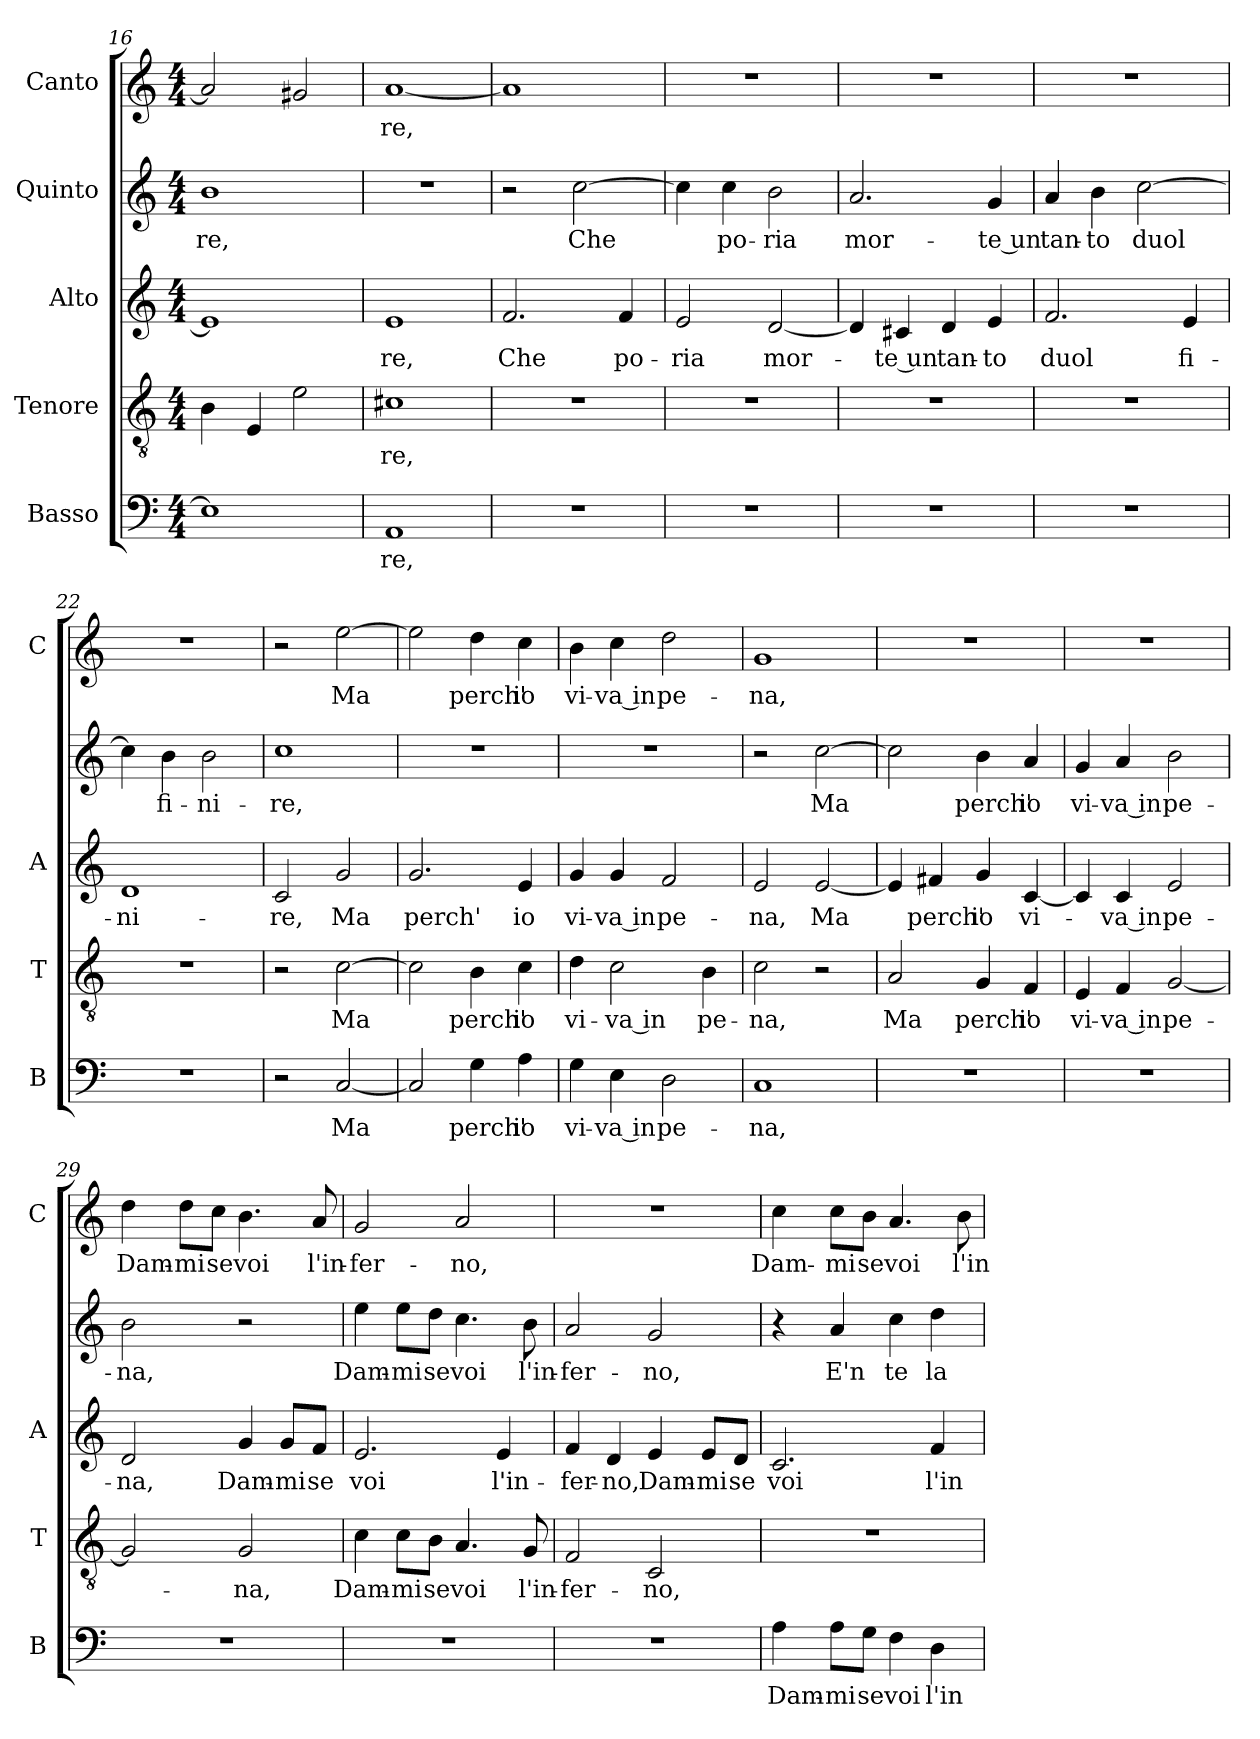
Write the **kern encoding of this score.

**kern	**text	**kern	**text	**kern	**text	**kern	**text	**kern	**text
*part5	*part5	*part4	*part4	*part3	*part3	*part2	*part2	*part1	*part1
*staff5	*staff5	*staff4	*staff4	*staff3	*staff3	*staff2	*staff2	*staff1	*staff1
*I"Basso	*	*I"Tenore	*	*I"Alto	*	*I"Quinto	*	*I"Canto	*
*I'B	*	*I'T	*	*I'A	*	*	*	*I'C	*
*clefF4	*	*clefGv2	*	*clefG2	*	*clefG2	*	*clefG2	*
*k[]	*	*k[]	*	*k[]	*	*k[]	*	*k[]	*
*C:	*	*C:	*	*C:	*	*C:	*	*C:	*
*M4/4	*	*M4/4	*	*M4/4	*	*M4/4	*	*M4/4	*
=16	=16	=16	=16	=16	=16	=16	=16	=16	=16
!	!	!	!	!	!	!	!LO:LY:b	!	!
1E]	.	4B\	.	1e]	.	1b	-re,	2a/]	.
.	.	4E/	.	.	.	.	.	.	.
.	.	2e\	.	.	.	.	.	2g#X/	.
=17	=17	=17	=17	=17	=17	=17	=17	=17	=17
!	!LO:LY:b	!	!LO:LY:b	!	!LO:LY:b	!	!	!	!LO:LY:b
1AA	-re,	1c#X	-re,	1e	-re,	1r	.	[1a	-re,
=18	=18	=18	=18	=18	=18	=18	=18	=18	=18
!	!	!	!	!	!LO:LY:b	!	!	!	!
1r	.	1r	.	2.f/	Che	2r	.	1a]	.
!	!	!	!	!	!	!	!LO:LY:b	!	!
.	.	.	.	.	.	[2cc\	Che	.	.
!	!	!	!	!	!LO:LY:b	!	!	!	!
.	.	.	.	4f/	po-	.	.	.	.
=19	=19	=19	=19	=19	=19	=19	=19	=19	=19
!	!	!	!	!	!LO:LY:b	!	!	!	!
1r	.	1r	.	2e/	-ria	4cc\]	.	1r	.
!	!	!	!	!	!	!	!LO:LY:b	!	!
.	.	.	.	.	.	4cc\	po-	.	.
!	!	!	!	!	!LO:LY:b	!	!LO:LY:b	!	!
.	.	.	.	[2d/	mor-	2b\	-ria	.	.
=20	=20	=20	=20	=20	=20	=20	=20	=20	=20
!	!	!	!	!	!	!	!LO:LY:b	!	!
1r	.	1r	.	4d/]	.	2.a/	mor-	1r	.
!	!	!	!	!	!LO:LY:b	!	!	!	!
.	.	.	.	4c#X/	-te un	.	.	.	.
!	!	!	!	!	!LO:LY:b	!	!	!	!
.	.	.	.	4d/	tan-	.	.	.	.
!	!	!	!	!	!LO:LY:b	!	!LO:LY:b	!	!
.	.	.	.	4e/	-to	4g/	-te un	.	.
!!LO:LB:g=z
=21	=21	=21	=21	=21	=21	=21	=21	=21	=21
!	!	!	!	!	!LO:LY:b	!	!LO:LY:b	!	!
1r	.	1r	.	2.f/	duol	4a/	tan-	1r	.
!	!	!	!	!	!	!	!LO:LY:b	!	!
.	.	.	.	.	.	4b\	-to	.	.
!	!	!	!	!	!	!	!LO:LY:b	!	!
.	.	.	.	.	.	[2cc\	duol	.	.
!	!	!	!	!	!LO:LY:b	!	!	!	!
.	.	.	.	4e/	fi-	.	.	.	.
=22	=22	=22	=22	=22	=22	=22	=22	=22	=22
!	!	!	!	!	!LO:LY:b	!	!	!	!
1r	.	1r	.	1d	-ni-	4cc\]	.	1r	.
!	!	!	!	!	!	!	!LO:LY:b	!	!
.	.	.	.	.	.	4b\	fi-	.	.
!	!	!	!	!	!	!	!LO:LY:b	!	!
.	.	.	.	.	.	2b\	-ni-	.	.
=23	=23	=23	=23	=23	=23	=23	=23	=23	=23
!	!	!	!	!	!LO:LY:b	!	!LO:LY:b	!	!
2r	.	2r	.	2c/	-re,	1cc	-re,	2r	.
!	!LO:LY:b	!	!LO:LY:b	!	!LO:LY:b	!	!	!	!LO:LY:b
[2C/	Ma	[2c\	Ma	2g/	Ma	.	.	[2ee\	Ma
=24	=24	=24	=24	=24	=24	=24	=24	=24	=24
!	!	!	!	!	!LO:LY:b	!	!	!	!
2C/]	.	2c\]	.	2.g/	perch'	1r	.	2ee\]	.
!	!LO:LY:b	!	!LO:LY:b	!	!	!	!	!	!LO:LY:b
4G\	perch'	4B\	perch'	.	.	.	.	4dd\	perch'
!	!LO:LY:b	!	!LO:LY:b	!	!LO:LY:b	!	!	!	!LO:LY:b
4A\	io	4c\	io	4e/	io	.	.	4cc\	io
=25	=25	=25	=25	=25	=25	=25	=25	=25	=25
!	!LO:LY:b	!	!LO:LY:b	!	!LO:LY:b	!	!	!	!LO:LY:b
4G\	vi-	4d\	vi-	4g/	vi-	1r	.	4b\	vi-
!	!LO:LY:b	!	!LO:LY:b	!	!LO:LY:b	!	!	!	!LO:LY:b
4E\	-va in	2c\	-va in	4g/	-va in	.	.	4cc\	-va in
!	!LO:LY:b	!	!	!	!LO:LY:b	!	!	!	!LO:LY:b
2D\	pe-	.	.	2f/	pe-	.	.	2dd\	pe-
!	!	!	!LO:LY:b	!	!	!	!	!	!
.	.	4B\	pe-	.	.	.	.	.	.
=26	=26	=26	=26	=26	=26	=26	=26	=26	=26
!	!LO:LY:b	!	!LO:LY:b	!	!LO:LY:b	!	!	!	!LO:LY:b
1C	-na,	2c\	-na,	2e/	-na,	2r	.	1g	-na,
!	!	!	!	!	!LO:LY:b	!	!LO:LY:b	!	!
.	.	2r	.	[2e/	Ma	[2cc\	Ma	.	.
=27	=27	=27	=27	=27	=27	=27	=27	=27	=27
!	!	!	!LO:LY:b	!	!	!	!	!	!
1r	.	2A/	Ma	4e/]	.	2cc\]	.	1r	.
!	!	!	!	!	!LO:LY:b	!	!	!	!
.	.	.	.	4f#X/	perch'	.	.	.	.
!	!	!	!LO:LY:b	!	!LO:LY:b	!	!LO:LY:b	!	!
.	.	4G/	perch'	4g/	io	4b\	perch'	.	.
!	!	!	!LO:LY:b	!	!LO:LY:b	!	!LO:LY:b	!	!
.	.	4F/	io	[4c/	vi-	4a/	io	.	.
=28	=28	=28	=28	=28	=28	=28	=28	=28	=28
!	!	!	!LO:LY:b	!	!	!	!LO:LY:b	!	!
1r	.	4E/	vi-	4c/]	.	4g/	vi-	1r	.
!	!	!	!LO:LY:b	!	!LO:LY:b	!	!LO:LY:b	!	!
.	.	4F/	-va in	4c/	-va in	4a/	-va in	.	.
!	!	!	!LO:LY:b	!	!LO:LY:b	!	!LO:LY:b	!	!
.	.	[2G/	pe-	2e/	pe-	2b\	pe-	.	.
!!LO:LB:g=z
=29	=29	=29	=29	=29	=29	=29	=29	=29	=29
!	!	!	!	!	!LO:LY:b	!	!LO:LY:b	!	!LO:LY:b
1r	.	2G/]	.	2d/	-na,	2b\	-na,	4dd\	Dam-
!	!	!	!	!	!	!	!	!	!LO:LY:b
.	.	.	.	.	.	.	.	8dd\L	-mi
!	!	!	!	!	!	!	!	!	!LO:LY:b
.	.	.	.	.	.	.	.	8cc\J	se
!	!	!	!LO:LY:b	!	!LO:LY:b	!	!	!	!LO:LY:b
.	.	2G/	-na,	4g/	Dam-	2r	.	4.b\	voi
!	!	!	!	!	!LO:LY:b	!	!	!	!
.	.	.	.	8g/L	-mi	.	.	.	.
!	!	!	!	!	!LO:LY:b	!	!	!	!LO:LY:b
.	.	.	.	8f/J	se	.	.	8a/	l'in-
=30	=30	=30	=30	=30	=30	=30	=30	=30	=30
!	!	!	!LO:LY:b	!	!LO:LY:b	!	!LO:LY:b	!	!LO:LY:b
1r	.	4c\	Dam-	2.e/	voi	4ee\	Dam-	2g/	-fer-
!	!	!	!LO:LY:b	!	!	!	!LO:LY:b	!	!
.	.	8c\L	-mi	.	.	8ee\L	-mi	.	.
!	!	!	!LO:LY:b	!	!	!	!LO:LY:b	!	!
.	.	8B\J	se	.	.	8dd\J	se	.	.
!	!	!	!LO:LY:b	!	!	!	!LO:LY:b	!	!LO:LY:b
.	.	4.A/	voi	.	.	4.cc\	voi	2a/	-no,
!	!	!	!	!	!LO:LY:b	!	!	!	!
.	.	.	.	4e/	l'in-	.	.	.	.
!	!	!	!LO:LY:b	!	!	!	!LO:LY:b	!	!
.	.	8G/	l'in-	.	.	8b\	l'in-	.	.
=31	=31	=31	=31	=31	=31	=31	=31	=31	=31
!	!	!	!LO:LY:b	!	!LO:LY:b	!	!LO:LY:b	!	!
1r	.	2F/	-fer-	4f/	-fer-	2a/	-fer-	1r	.
!	!	!	!	!	!LO:LY:b	!	!	!	!
.	.	.	.	4d/	-no,	.	.	.	.
!	!	!	!LO:LY:b	!	!LO:LY:b	!	!LO:LY:b	!	!
.	.	2C/	-no,	4e/	Dam-	2g/	-no,	.	.
!	!	!	!	!	!LO:LY:b	!	!	!	!
.	.	.	.	8e/L	-mi	.	.	.	.
!	!	!	!	!	!LO:LY:b	!	!	!	!
.	.	.	.	8d/J	se	.	.	.	.
=32	=32	=32	=32	=32	=32	=32	=32	=32	=32
!	!LO:LY:b	!	!	!	!LO:LY:b	!	!	!	!LO:LY:b
4A\	Dam-	1r	.	2.c/	voi	4r	.	4cc\	Dam-
!	!LO:LY:b	!	!	!	!	!	!LO:LY:b	!	!LO:LY:b
8A\L	-mi	.	.	.	.	4a/	E'n	8cc\L	-mi
!	!LO:LY:b	!	!	!	!	!	!	!	!LO:LY:b
8G\J	se	.	.	.	.	.	.	8b\J	se
!	!LO:LY:b	!	!	!	!	!	!LO:LY:b	!	!LO:LY:b
4F\	voi	.	.	.	.	4cc\	te	4.a/	voi
!	!LO:LY:b	!	!	!	!LO:LY:b	!	!LO:LY:b	!	!
4D\	l'in-	.	.	4f/	l'in-	4dd\	la	.	.
!	!	!	!	!	!	!	!	!	!LO:LY:b
.	.	.	.	.	.	.	.	8b\	l'in-
=	=	=	=	=	=	=	=	=	=
*-	*-	*-	*-	*-	*-	*-	*-	*-	*-
